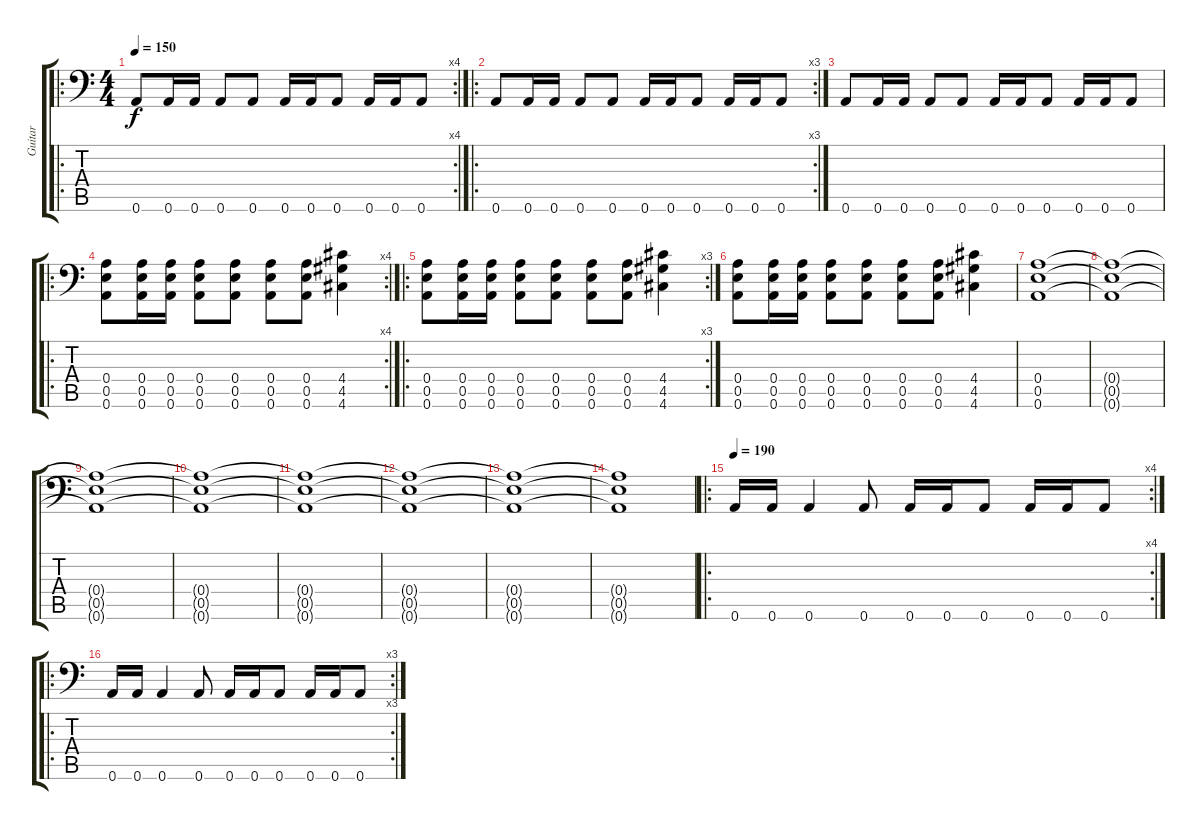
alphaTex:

\track ("Guitar" "Guitar") {instrument distortionguitar}
\staff {score tabs}
\tuning (B3 Gb3 D3 A2 E2 A1) {hide}
\ro
\rc 4
\ts (4 4)
\tempo 150
\clef f4
\ks c
0.6.8{dy f instrument distortionguitar} 0.6.16 0.6.16 0.6.8 0.6.8 0.6.16 0.6.16 0.6.8 0.6.16 0.6.16 0.6.8 |
\ro
\rc 3
0.6.8 0.6.16 0.6.16 0.6.8 0.6.8 0.6.16 0.6.16 0.6.8 0.6.16 0.6.16 0.6.8 |
0.6.8 0.6.16 0.6.16 0.6.8 0.6.8 0.6.16 0.6.16 0.6.8 0.6.16 0.6.16 0.6.8 |
\ro
\rc 4
(0.4 0.5 0.6).8 (0.4 0.5 0.6).16 (0.4 0.5 0.6).16 (0.4 0.5 0.6).8 (0.4 0.5 0.6).8 (0.4 0.5 0.6).8 (0.4 0.5 0.6).8 (4.4 4.5 4.6).4 |
\ro
\rc 3
(0.4 0.5 0.6).8 (0.4 0.5 0.6).16 (0.4 0.5 0.6).16 (0.4 0.5 0.6).8 (0.4 0.5 0.6).8 (0.4 0.5 0.6).8 (0.4 0.5 0.6).8 (4.4 4.5 4.6).4 |
(0.4 0.5 0.6).8 (0.4 0.5 0.6).16 (0.4 0.5 0.6).16 (0.4 0.5 0.6).8 (0.4 0.5 0.6).8 (0.4 0.5 0.6).8 (0.4 0.5 0.6).8 (4.4 4.5 4.6).4 |
(0.4 0.5 0.6).1 |
(0.4{t} 0.5{t} 0.6{t}).1 |
(0.4{t} 0.5{t} 0.6{t}).1 |
(0.4{t} 0.5{t} 0.6{t}).1 |
(0.4{t} 0.5{t} 0.6{t}).1 |
(0.4{t} 0.5{t} 0.6{t}).1 |
(0.4{t} 0.5{t} 0.6{t}).1 |
(0.4{t} 0.5{t} 0.6{t}).1 |
\ro
\rc 4
\tempo 190
0.6.16 0.6.16 0.6.4 0.6.8 0.6.16 0.6.16 0.6.8 0.6.16 0.6.16 0.6.8 |
\ro
\rc 3
0.6.16 0.6.16 0.6.4 0.6.8 0.6.16 0.6.16 0.6.8 0.6.16 0.6.16 0.6.8
